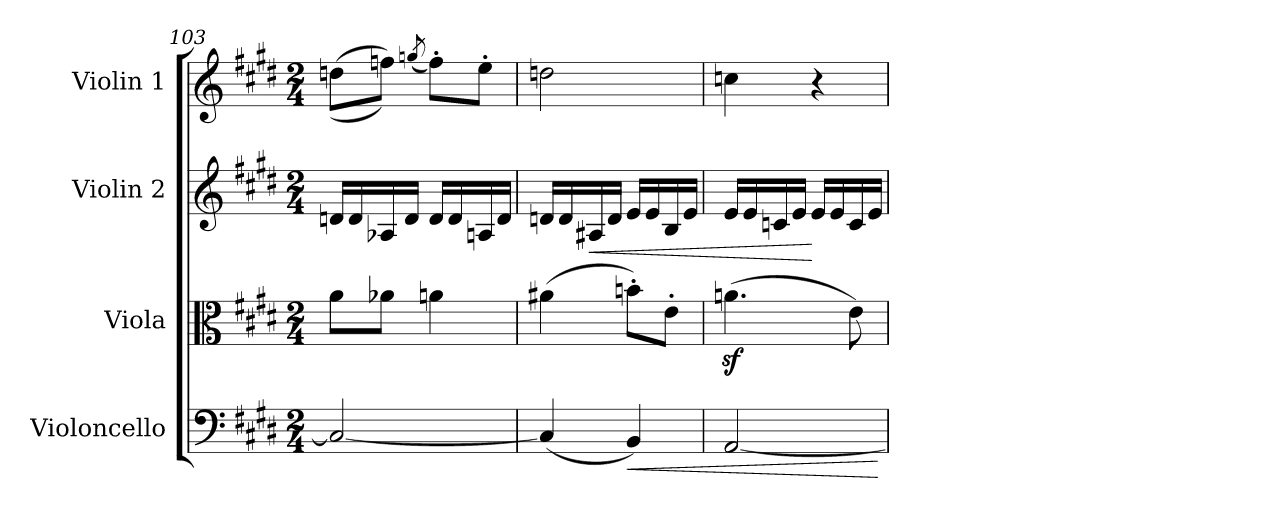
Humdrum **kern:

**kern	**dynam	**kern	**kern	**dynam	**kern
*part4	*part4	*part3	*part2	*part2	*part1
*staff4	*staff4	*staff3	*staff2	*staff2	*staff1
*I"Violoncello	*	*I"Viola	*I"Violin 2	*	*I"Violin 1
*I'Vc	*	*I'Vla	*I'Vln	*	*I'Vln
*clefF4	*	*clefC3	*clefG2	*	*clefG2
*k[f#c#g#d#]	*	*k[f#c#g#d#]	*k[f#c#g#d#]	*	*k[f#c#g#d#]
*M2/4	*	*M2/4	*M2/4	*	*M2/4
=103	=103	=103	=103	=103	=103
2C/_	.	8a\L	16dn/LL	.	((8ddn\L
.	.	.	16d/	.	.
.	.	8a-X\J	16A-X/	.	8ffn\J))
.	.	.	16d/JJ	.	.
.	.	.	.	.	(8qggn/
.	.	4an\	16d/LL	.	8ff'\L)
.	.	.	16d/	.	.
.	.	.	16An/	.	8ee'\J
.	.	.	16d/JJ	.	.
!!LO:LB:g=z
=104	=104	=104	=104	=104	=104
(4C/]	.	(4a#X\	16dn/LL	.	2ddn\
.	.	.	16d/	.	.
!	!	!	!	!LO:HP:b	!
.	.	.	16A#X/	<	.
.	.	.	16d/JJ	.	.
!	!LO:HP:b	!	!	!	!
4BB/)	<	8bn'\L)	16e/LL	.	.
.	.	.	16e/	.	.
.	.	8e'\J	16B/	.	.
.	.	.	16e/JJ	.	.
=105	=105	=105	=105	=105	=105
[2AA/	.	(4.anz<\	16e/LL	.	4ccn\
.	.	.	16e/	.	.
.	.	.	16cn/	.	.
.	.	.	16e/JJ	.	.
.	.	.	16e/LL	[	4r
.	.	.	16e/	.	.
.	.	8e\)	16c/	.	.
.	.	.	16e/JJ	.	.
.	[	.	.	.	.
=	=	=	=	=	=
*-	*-	*-	*-	*-	*-
